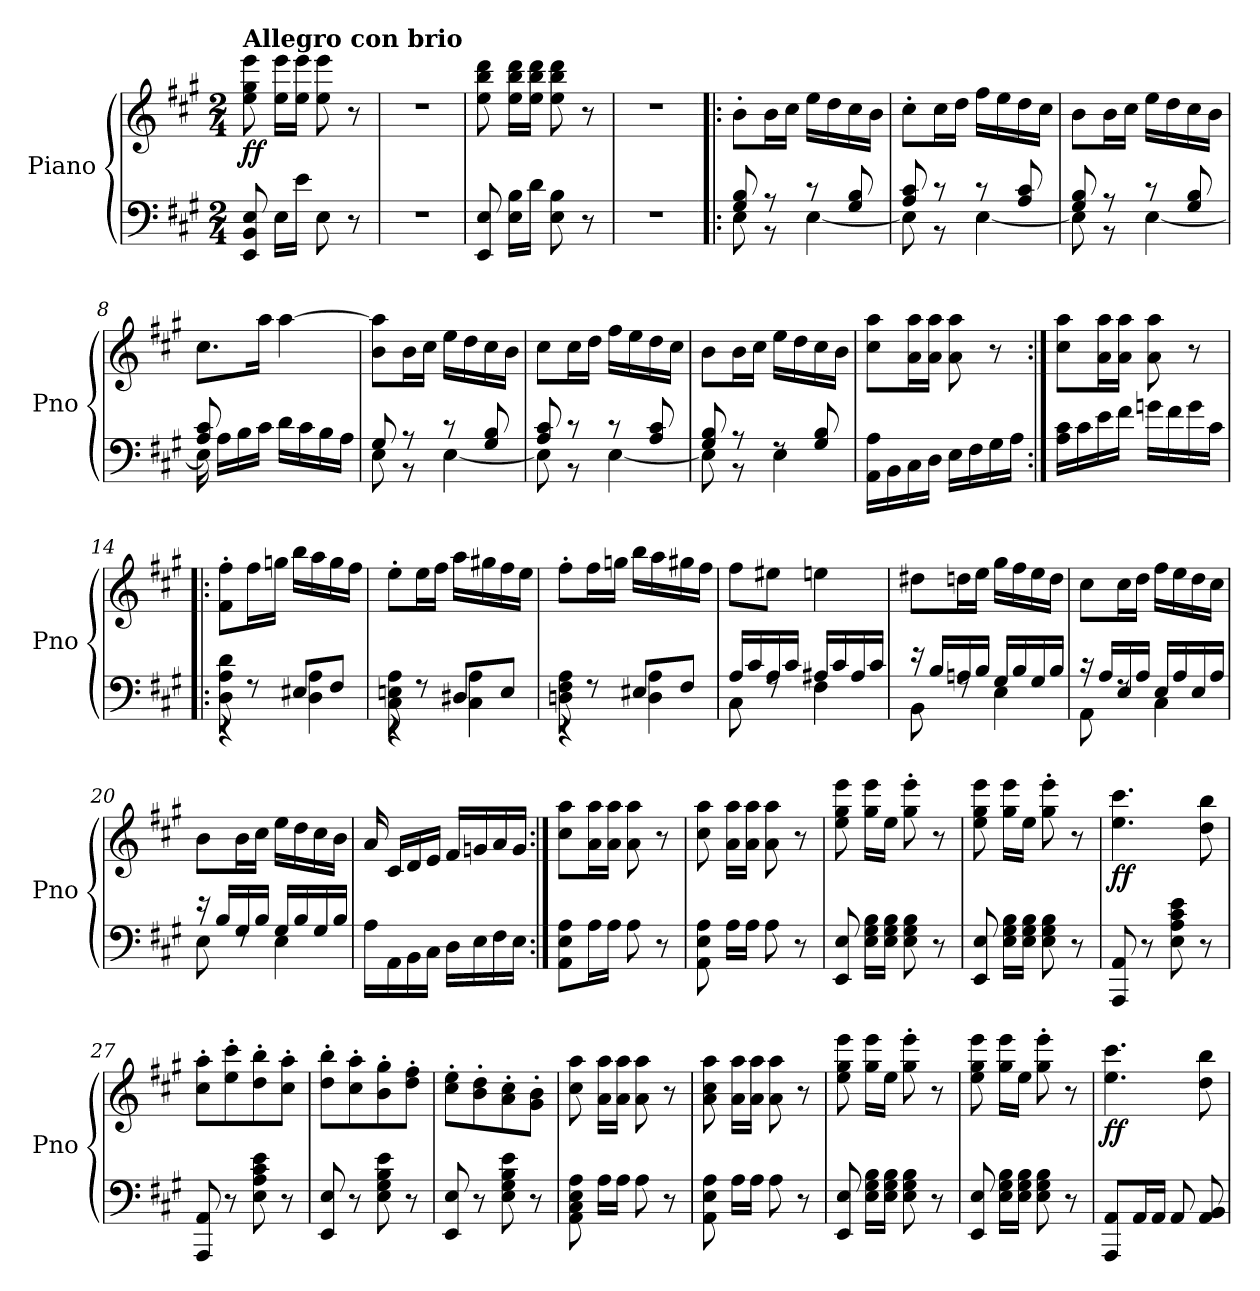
**kern	**kern	**dynam
*part1	*part1	*part1
*staff2	*staff1	*staff1/2
*I"Piano	*	*
*I'Pno	*	*
*clefF4	*clefG2	*
*k[f#c#g#]	*k[f#c#g#]	*
*M2/4	*M2/4	*
=1	=1	=1
!	!LO:TX:a:B:t=Allegro con brio	!
!	!	!LO:DY:b
8EE/ 8BB/ 8E/	8ee\ 8gg#\ 8eee\	ff
16E\LL	16ee\ 16eee\LL	.
16e\JJ	16ee\ 16eee\JJ	.
8E\	8ee\ 8eee\	.
8r	8r	.
=2	=2	=2
2r	2r	.
=3	=3	=3
8EE/ 8E/	8ee\ 8bb\ 8ddd\	.
16E\ 16B\LL	16ee\ 16bb\ 16ddd\LL	.
16d\JJ	16ee\ 16bb\ 16ddd\JJ	.
8E\ 8B\	8ee\ 8bb\ 8ddd\	.
8r	8r	.
=4	=4	=4
2r	2r	.
=5!|:	=5!|:	=5!|:
*^	*	*
!	!	!	!LO:DY:b=2
!	!	!	!LO:DY:n=1:a=2
8G#/ 8B/	8E\	8b'\L	mf f
8r	8r	16b\L	.
.	.	16cc#\JJ	.
8r	[4E\	16ee\LL	.
.	.	16dd\	.
8G#/ 8B/	.	16cc#\	.
.	.	16b\JJ	.
=6	=6	=6	=6
8A/ 8c#/	8E\]	8cc#'\L	.
8r	8r	16cc#\L	.
.	.	16dd\JJ	.
8r	[4E\	16ff#\LL	.
.	.	16ee\	.
8A/ 8c#/	.	16dd\	.
.	.	16cc#\JJ	.
!!LO:LB:g=z
=7	=7	=7	=7
8G#/ 8B/	8E\]	8b\L	.
8r	8r	16b\L	.
.	.	16cc#\JJ	.
8r	[4E\	16ee\LL	.
.	.	16dd\	.
8G#/ 8B/	.	16cc#\	.
.	.	16b\JJ	.
=8	=8	=8	=8
8A/ 8c#/	16E\]	8.cc#\L	.
.	16A\LL	.	.
8rcyy	16B\	.	.
.	16c#\JJ	16aa\Jk	.
4reyy	16d\LL	[4aa\	.
.	16c#\	.	.
.	16B\	.	.
.	16A\JJ	.	.
=9	=9	=9	=9
8G#/	8E\	8b\ 8aa\]L	.
8r	8r	16b\L	.
.	.	16cc#\JJ	.
8r	[4E\	16ee\LL	.
.	.	16dd\	.
8G#/ 8B/	.	16cc#\	.
.	.	16b\JJ	.
=10	=10	=10	=10
8A/ 8c#/	8E\]	8cc#\L	.
8r	8r	16cc#\L	.
.	.	16dd\JJ	.
8r	[4E\	16ff#\LL	.
.	.	16ee\	.
8A/ 8c#/	.	16dd\	.
.	.	16cc#\JJ	.
=11	=11	=11	=11
8G#/ 8B/	8E\]	8b\L	.
8r	8r	16b\L	.
.	.	16cc#\JJ	.
8rF	4E\	16ee\LL	.
.	.	16dd\	.
8G#/ 8B/	.	16cc#\	.
.	.	16b\JJ	.
*v	*v	*	*
!!LO:LB:g=z
=12	=12	=12
16AA\ 16A\LL	8cc#\ 8aa\L	.
16BB\	.	.
16C#\	16a\ 16aa\L	.
16D\JJ	16a\ 16aa\JJ	.
16E\LL	8a\ 8aa\	.
16F#\	.	.
16G#\	8r	.
16A\JJ	.	.
=13:|!	=13:|!	=13:|!
16A\ 16c#\LL	8cc#\ 8aa\L	.
16c#\	.	.
16e\	16a\ 16aa\L	.
16f#\JJ	16a\ 16aa\JJ	.
16gn\LL	8a\ 8aa\	.
16f#\	.	.
16g\	8r	.
16c#\JJ	.	.
=14!|:	=14!|:	=14!|:
*^	*	*
8D\ 8A\ 8d\	4rEE	8f#\' 8ff#\'L	.
8r	.	16ff#\L	.
.	.	16ggn\JJ	.
8E#X/L	4D\ 4A\	16bb\LL	.
.	.	16aa\	.
8F#/J	.	16gg\	.
.	.	16ff#\JJ	.
=15	=15	=15	=15
8C#\ 8En\ 8A\	4rEE	8ee'\L	.
8r	.	16ee\L	.
.	.	16ff#\JJ	.
8D#X/L	4C#\ 4A\	16aa\LL	.
.	.	16gg#X\	.
8E/J	.	16ff#\	.
.	.	16ee\JJ	.
=16	=16	=16	=16
8Dn\ 8F#\ 8A\	4rEE	8ff#'\L	.
8r	.	16ff#\L	.
.	.	16ggn\JJ	.
8E#X/L	4D\ 4A\	16bb\LL	.
.	.	16aa\	.
8F#/J	.	16gg#X\	.
.	.	16ff#\JJ	.
!!LO:LB:g=z
=17	=17	=17	=17
16A/LL	8C#\	8ff#\L	.
16c#/	.	.	.
16A/	8rF	8ee#X\J	.
16c#/JJ	.	.	.
16A#X/LL	4F#\	4een\	.
16c#/	.	.	.
16A#/	.	.	.
16c#/JJ	.	.	.
=18	=18	=18	=18
16r	8BB\	8dd#X\L	.
16B/LL	.	.	.
16An/	8rF	16ddn\L	.
16B/JJ	.	16ee\JJ	.
16G#/LL	4E\	16gg#\LL	.
16B/	.	16ff#\	.
16G#/	.	16ee\	.
16B/JJ	.	16dd\JJ	.
=19	=19	=19	=19
16r	8AA\	8cc#\L	.
16A/LL	.	.	.
16E/	8rF	16cc#\L	.
16A/JJ	.	16dd\JJ	.
16E/LL	4C#\	16ff#\LL	.
16A/	.	16ee\	.
16E/	.	16dd\	.
16A/JJ	.	16cc#\JJ	.
=20	=20	=20	=20
16r	8E\	8b\L	.
16B/LL	.	.	.
16G#/	8rF	16b\L	.
16B/JJ	.	16cc#\JJ	.
16G#/LL	4E\	16ee\LL	.
16B/	.	16dd\	.
16G#/	.	16cc#\	.
16B/JJ	.	16b\JJ	.
*v	*v	*	*
=21	=21	=21
16A\LL	16a/	.
16AA\	16c#/LL	.
16BB\	16d/	.
16C#\JJ	16e/JJ	.
16D\LL	16f#/LL	.
16E\	16gn/	.
16F#\	16a/	.
16E\JJ	16g/JJ	.
=22:|!	=22:|!	=22:|!
8AA\ 8E\ 8A\L	8cc#\ 8aa\L	.
16A\L	16a\ 16aa\L	.
16A\JJ	16a\ 16aa\JJ	.
8A\	8a\ 8aa\	.
8r	8r	.
!!LO:LB:g=z
=23	=23	=23
8AA\ 8E\ 8A\	8cc#\ 8aa\	.
16A\LL	16a\ 16aa\LL	.
16A\JJ	16a\ 16aa\JJ	.
8A\	8a\ 8aa\	.
8r	8r	.
=24	=24	=24
8EE/ 8E/	8ee\ 8gg#\ 8eee\	.
16E\ 16G#\ 16B\LL	16gg#\ 16eee\LL	.
16E\ 16G#\ 16B\JJ	16ee\JJ	.
8E\ 8G#\ 8B\	8gg#\' 8eee\'	.
8r	8r	.
=25	=25	=25
8EE/ 8E/	8ee\ 8gg#\ 8eee\	.
16E\ 16G#\ 16B\LL	16gg#\ 16eee\LL	.
16E\ 16G#\ 16B\JJ	16ee\JJ	.
8E\ 8G#\ 8B\	8gg#\' 8eee\'	.
8r	8r	.
=26	=26	=26
!	!	!LO:DY:b
8AAA/ 8AA/	4.ee\ 4.ccc#\	ff
8r	.	.
8E\ 8A\ 8c#\ 8e\	.	.
8r	8dd\ 8bb\	.
=27	=27	=27
8AAA/ 8AA/	8cc#\' 8aa\'L	.
8r	8ee\' 8ccc#\'	.
8E\ 8A\ 8c#\ 8e\	8dd\' 8bb\'	.
8r	8cc#\' 8aa\'J	.
=28	=28	=28
8EE/ 8E/	8dd\' 8bb\'L	.
8r	8cc#\' 8aa\'	.
8E\ 8G#\ 8B\ 8e\	8b\' 8gg#\'	.
8r	8dd\' 8ff#\'J	.
=29	=29	=29
8EE/ 8E/	8cc#\' 8ee\'L	.
8r	8b\' 8dd\'	.
8E\ 8G#\ 8B\ 8e\	8a\' 8cc#\'	.
8r	8g#\' 8b\'J	.
=30	=30	=30
8AA\ 8C#\ 8E\ 8A\	8cc#\ 8aa\	.
16A\LL	16a\ 16aa\LL	.
16A\JJ	16a\ 16aa\JJ	.
8A\	8a\ 8aa\	.
8r	8r	.
!!LO:PB:g=z
=31	=31	=31
8AA\ 8E\ 8A\	8a\ 8cc#\ 8aa\	.
16A\LL	16a\ 16aa\LL	.
16A\JJ	16a\ 16aa\JJ	.
8A\	8a\ 8aa\	.
8r	8r	.
=32	=32	=32
8EE/ 8E/	8ee\ 8gg#\ 8eee\	.
16E\ 16G#\ 16B\LL	16gg#\ 16eee\LL	.
16E\ 16G#\ 16B\JJ	16ee\JJ	.
8E\ 8G#\ 8B\	8gg#\' 8eee\'	.
8r	8r	.
=33	=33	=33
8EE/ 8E/	8ee\ 8gg#\ 8eee\	.
16E\ 16G#\ 16B\LL	16gg#\ 16eee\LL	.
16E\ 16G#\ 16B\JJ	16ee\JJ	.
8E\ 8G#\ 8B\	8gg#\' 8eee\'	.
8r	8r	.
=34	=34	=34
!	!	!LO:DY:b
8AAA/ 8AA/L	4.ee\ 4.ccc#\	ff
16AA/L	.	.
16AA/JJ	.	.
8AA/	.	.
8AA/ 8BB/	8dd\ 8bb\	.
=	=	=
*-	*-	*-
